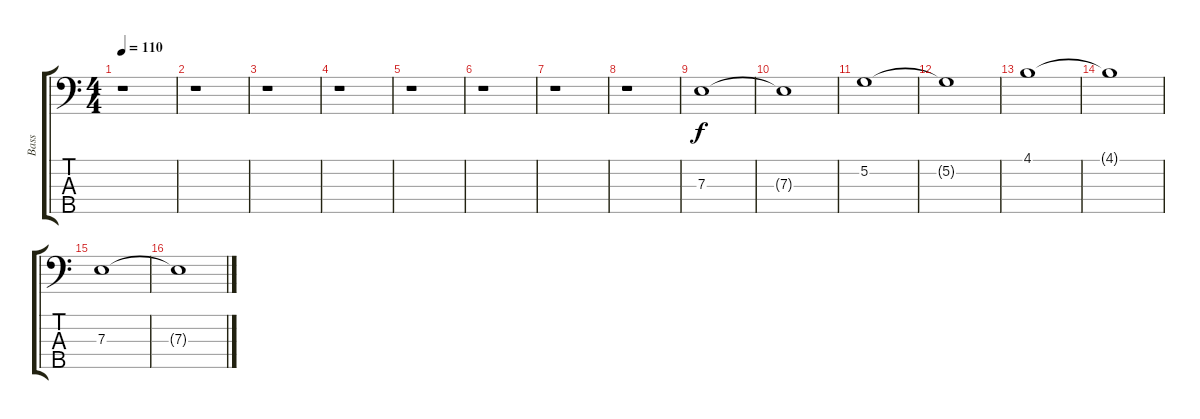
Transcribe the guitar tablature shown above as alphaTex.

\track ("Bass" "Bass") {instrument electricbasspick}
\staff {score tabs}
\tuning (G2 D2 A1 E1 B0) {hide}
\ts (4 4)
\tempo 110
\clef f4
\ks c
r.1{dy f} |
r.1 |
r.1 |
r.1 |
r.1 |
r.1 |
r.1 |
r.1 |
7.3.1{volume 10} |
7.3{t}.1 |
5.2.1 |
5.2{t}.1 |
4.1.1 |
4.1{t}.1 |
7.3.1 |
7.3{t}.1
